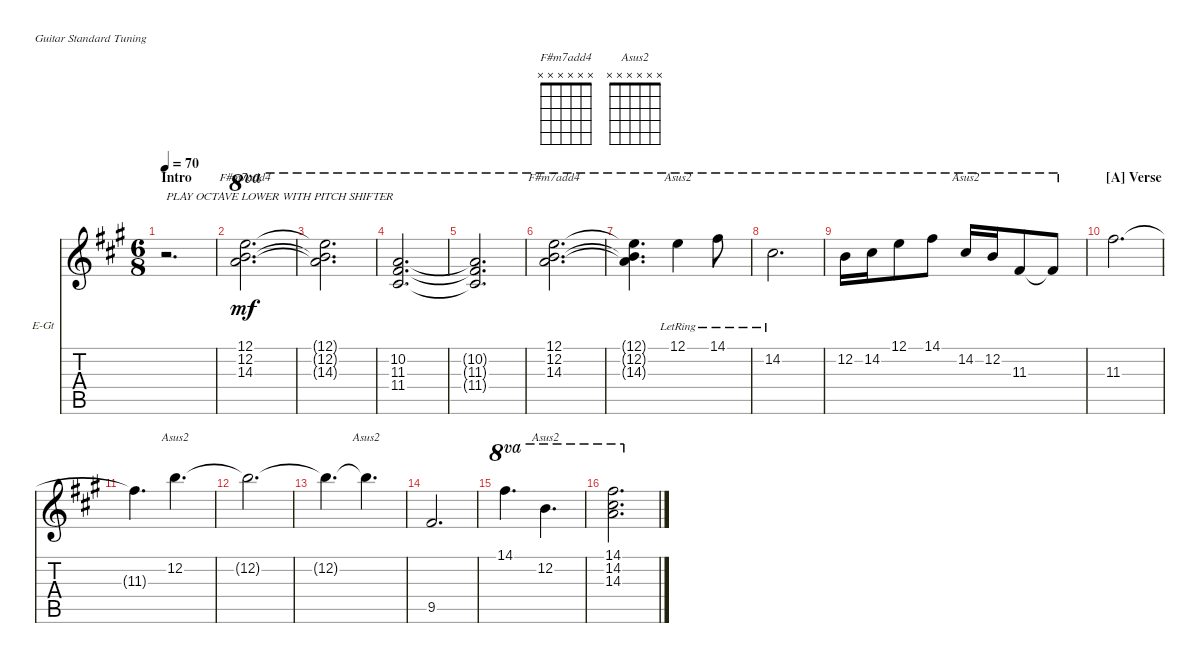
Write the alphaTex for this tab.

\defaultSystemsLayout 4
\bracketExtendMode nobrackets
\firstSystemTrackNameOrientation horizontal
\otherSystemsTrackNameOrientation horizontal
\track ("12 string guitar" "E-Gt") {instrument electricguitarclean}
\staff {score tabs}
\tuning (E4 B3 G3 D3 A2 E2)
\chord ("F#m7add4" x x x x x x)
\chord ("Asus2" x x x x x x)
\ts (6 8)
\section ("" "Intro")
\tempo 70
\clef g2
\scale
0.432927
\ks a
r.2{d txt "PLAY OCTAVE LOWER WITH PITCH SHIFTER" dy mf instrument electricguitarclean} |
\scale
0.189024 (14.3 12.2 12.1).2{d ch "F#m7add4" ot 8va} |
\scale
0.189024 (14.3{t} 12.2{t} 12.1{t}).2{d ot 8va} |
\scale
0.189024 (11.4 11.3 10.2).2{d ot 8va} |
\scale
0.25 (10.2{t} 11.3{t} 11.4{t}).2{d ot 8va} |
\scale
0.25 (14.3 12.2 12.1).2{d ch "F#m7add4" ot 8va} |
\scale
0.25 (14.3{t} 12.2{t} 12.1{t}).4{d ot 8va} 12.1{lr}.4{ch "Asus2" ot 8va} 14.1{lr}.8{ot 8va} |
\scale
0.25 14.2{lr}.2{d ot 8va} |
\scale
0.25 12.2.16{ot 8va} 14.2.16{ot 8va} 12.1.8{ot 8va} 14.1.8{ot 8va} 14.2.16{ch "Asus2" ot 8va} 12.2.16{ot 8va} 11.3.8{ot 8va} 11.3{t}.8{ot 8va} |
\section ("A" "Verse")
\scale
0.25 11.3.2{d} |
\scale
0.25 11.3{t}.4{d} 12.2.4{d ch "Asus2"} |
\scale
0.25 12.2{t}.2{d} |
\scale
0.25 12.2{t}.4{d} 12.2{t}.4{d ch "Asus2"} |
\scale
0.25 9.5.2{d} |
\scale
0.25 14.1.4{d ot 8va} 12.2.4{d ch "Asus2" ot 8va} |
\scale
0.25 (14.3 14.2 14.1).2{d ot 8va}
